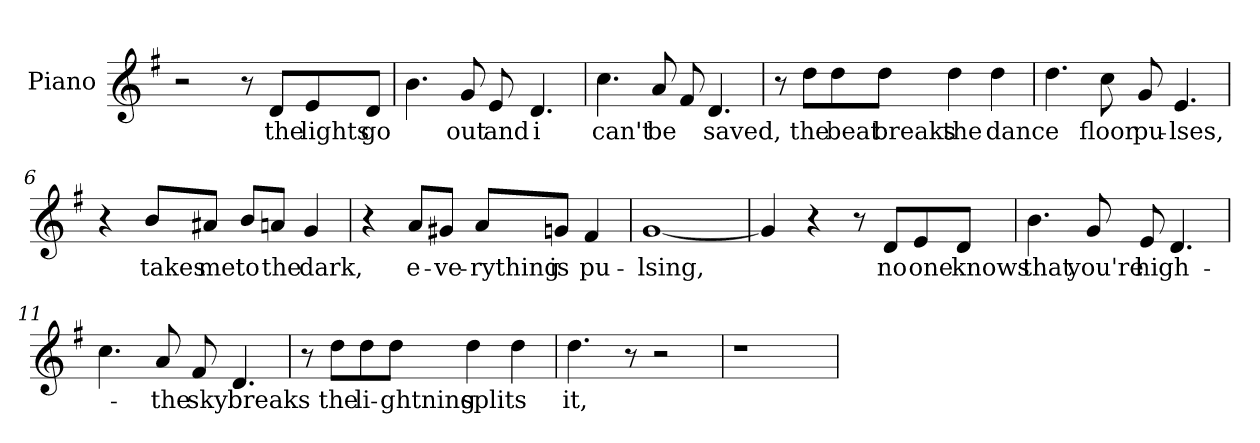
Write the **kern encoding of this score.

**kern	**text
*part1	*part1
*staff1	*staff1
*I"Piano	*
*I'Pno	*
*clefG2	*
*k[f#]	*
*G:	*
=1	=1
2r	.
8r	.
!	!LO:LY:b
8d/L	the
!	!LO:LY:b
8e/	lights
!	!LO:LY:b
8d/J	go
=2	=2
4.b\	.
!	!LO:LY:b
8g/	out
!	!LO:LY:b
8e/	and
!	!LO:LY:b
4.d/	i
=3	=3
!	!LO:LY:b
4.cc\	can't
!	!LO:LY:b
8a/	be
8f#/	.
!	!LO:LY:b
4.d/	saved,
=4	=4
8r	.
!	!LO:LY:b
8dd\L	the
!	!LO:LY:b
8dd\	beat
!	!LO:LY:b
8dd\J	breaks
!	!LO:LY:b
4dd\	the
!	!LO:LY:b
4dd\	dance
!!LO:LB:g=z
=5	=5
4.dd\	.
!	!LO:LY:b
8cc\	floor
!	!LO:LY:b
8g/	pu-
!	!LO:LY:b
4.e/	-lses,
=6	=6
4r	.
!	!LO:LY:b
8b/L	takes
!	!LO:LY:b
8a#X/J	me
!	!LO:LY:b
8b/L	to
!	!LO:LY:b
8an/J	the
!	!LO:LY:b
4g/	dark,
=7	=7
4r	.
!	!LO:LY:b
8a/L	e-
!	!LO:LY:b
8g#X/J	ve-
!	!LO:LY:b
8a/L	-rything
!	!LO:LY:b
8gn/J	is
!	!LO:LY:b
4f#/	pu-
=8	=8
!	!LO:LY:b
[1g	-lsing,
!!LO:LB:g=z
=9	=9
4g/]	.
4r	.
8r	.
!	!LO:LY:b
8d/L	no
!	!LO:LY:b
8e/	one
!	!LO:LY:b
8d/J	knows
=10	=10
!	!LO:LY:b
4.b\	that
!	!LO:LY:b
8g/	you're
!	!LO:LY:b
8e/	high-
4.d/	.
=11	=11
4.cc\	.
!	!LO:LY:b
8a/	the
!	!LO:LY:b
8f#/	sky
!	!LO:LY:b
4.d/	breaks
!!LO:LB:g=z
=12	=12
8r	.
!	!LO:LY:b
8dd\L	the
!	!LO:LY:b
8dd\	li-
!	!LO:LY:b
8dd\J	-ghtning
!	!LO:LY:b
4dd\	splits
4dd\	.
=13	=13
!	!LO:LY:b
4.dd\	it,
8r	.
2r	.
=14	=14
1r	.
=	=
*-	*-
